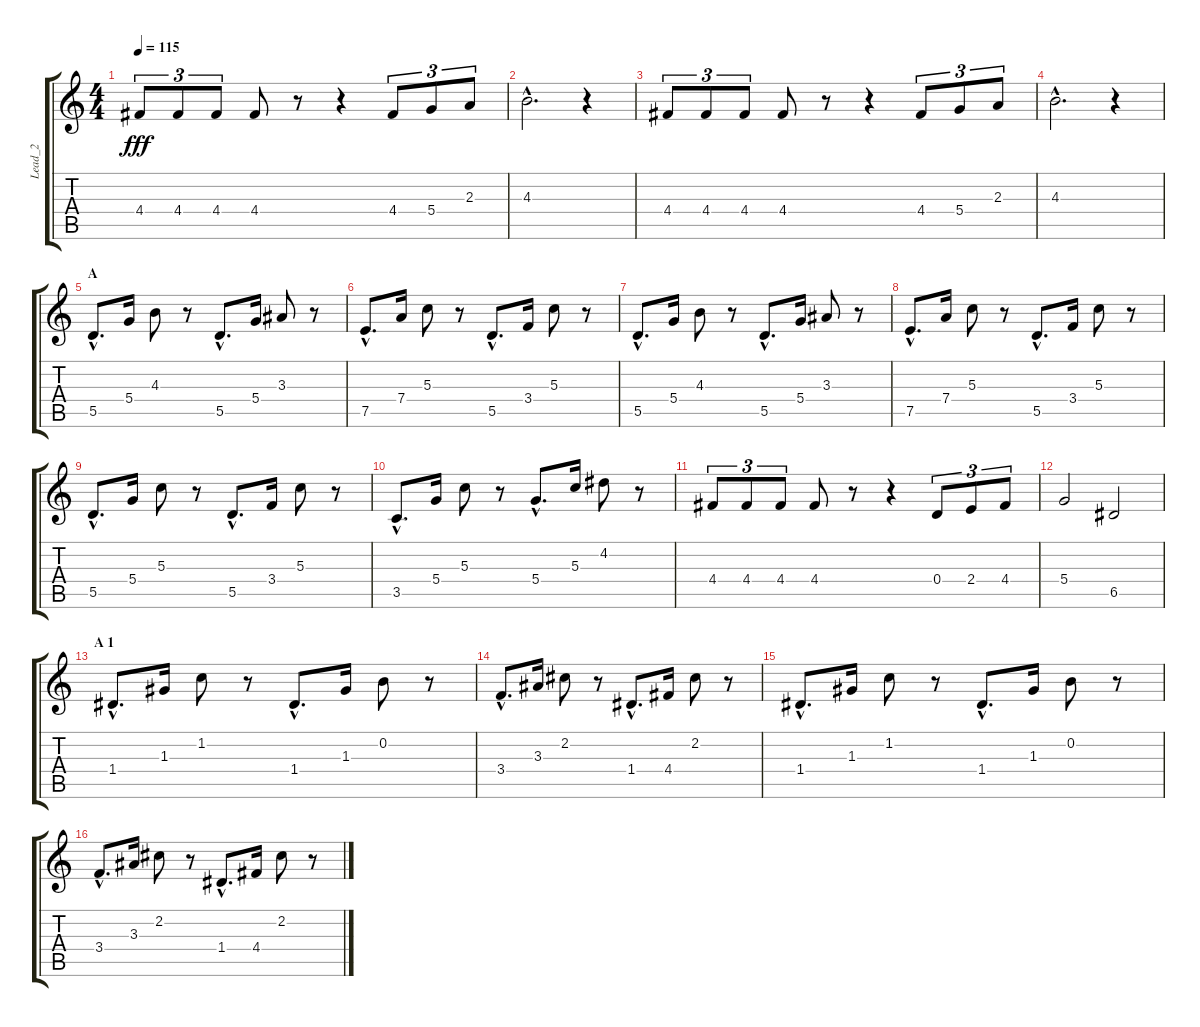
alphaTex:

\track ("Lead_2" "Lead_2") {instrument acousticguitarnylon}
\staff {score tabs}
\tuning (E4 B3 G3 D3 A2 E2) {hide}
\ts (4 4)
\tempo 115
\clef g2
\ks c
4.4.8{tu (3 2) dy fff instrument acousticguitarnylon} 4.4.8{tu (3 2)} 4.4.8{tu (3 2)} 4.4.8 r.8 r.4 4.4.8{tu (3 2)} 5.4.8{tu (3 2)} 2.3.8{tu (3 2)} |
4.3{hac}.2{d} r.4 |
4.4.8{tu (3 2)} 4.4.8{tu (3 2)} 4.4.8{tu (3 2)} 4.4.8 r.8 r.4 4.4.8{tu (3 2)} 5.4.8{tu (3 2)} 2.3.8{tu (3 2)} |
4.3{hac}.2{d} r.4 |
\section ("" "A")
5.5{hac}.8{d} 5.4.16 4.3.8 r.8 5.5{hac}.8{d} 5.4.16 3.3.8 r.8 |
7.5{hac}.8{d} 7.4.16 5.3.8 r.8 5.5{hac}.8{d} 3.4.16 5.3.8 r.8 |
5.5{hac}.8{d} 5.4.16 4.3.8 r.8 5.5{hac}.8{d} 5.4.16 3.3.8 r.8 |
7.5{hac}.8{d} 7.4.16 5.3.8 r.8 5.5{hac}.8{d} 3.4.16 5.3.8 r.8 |
5.5{hac}.8{d} 5.4.16 5.3.8 r.8 5.5{hac}.8{d} 3.4.16 5.3.8 r.8 |
3.5{hac}.8{d} 5.4.16 5.3.8 r.8 5.4{hac}.8{d} 5.3.16 4.2.8 r.8 |
4.4.8{tu (3 2)} 4.4.8{tu (3 2)} 4.4.8{tu (3 2)} 4.4.8 r.8 r.4 0.4.8{tu (3 2)} 2.4.8{tu (3 2)} 4.4.8{tu (3 2)} |
5.4.2 6.5.2 |
\section ("" "A 1")
1.4{hac}.8{d} 1.3.16 1.2.8 r.8 1.4{hac}.8{d} 1.3.16 0.2.8 r.8 |
3.4{hac}.8{d} 3.3.16 2.2.8 r.8 1.4{hac}.8{d} 4.4.16 2.2.8 r.8 |
1.4{hac}.8{d} 1.3.16 1.2.8 r.8 1.4{hac}.8{d} 1.3.16 0.2.8 r.8 |
3.4{hac}.8{d} 3.3.16 2.2.8 r.8 1.4{hac}.8{d} 4.4.16 2.2.8 r.8
